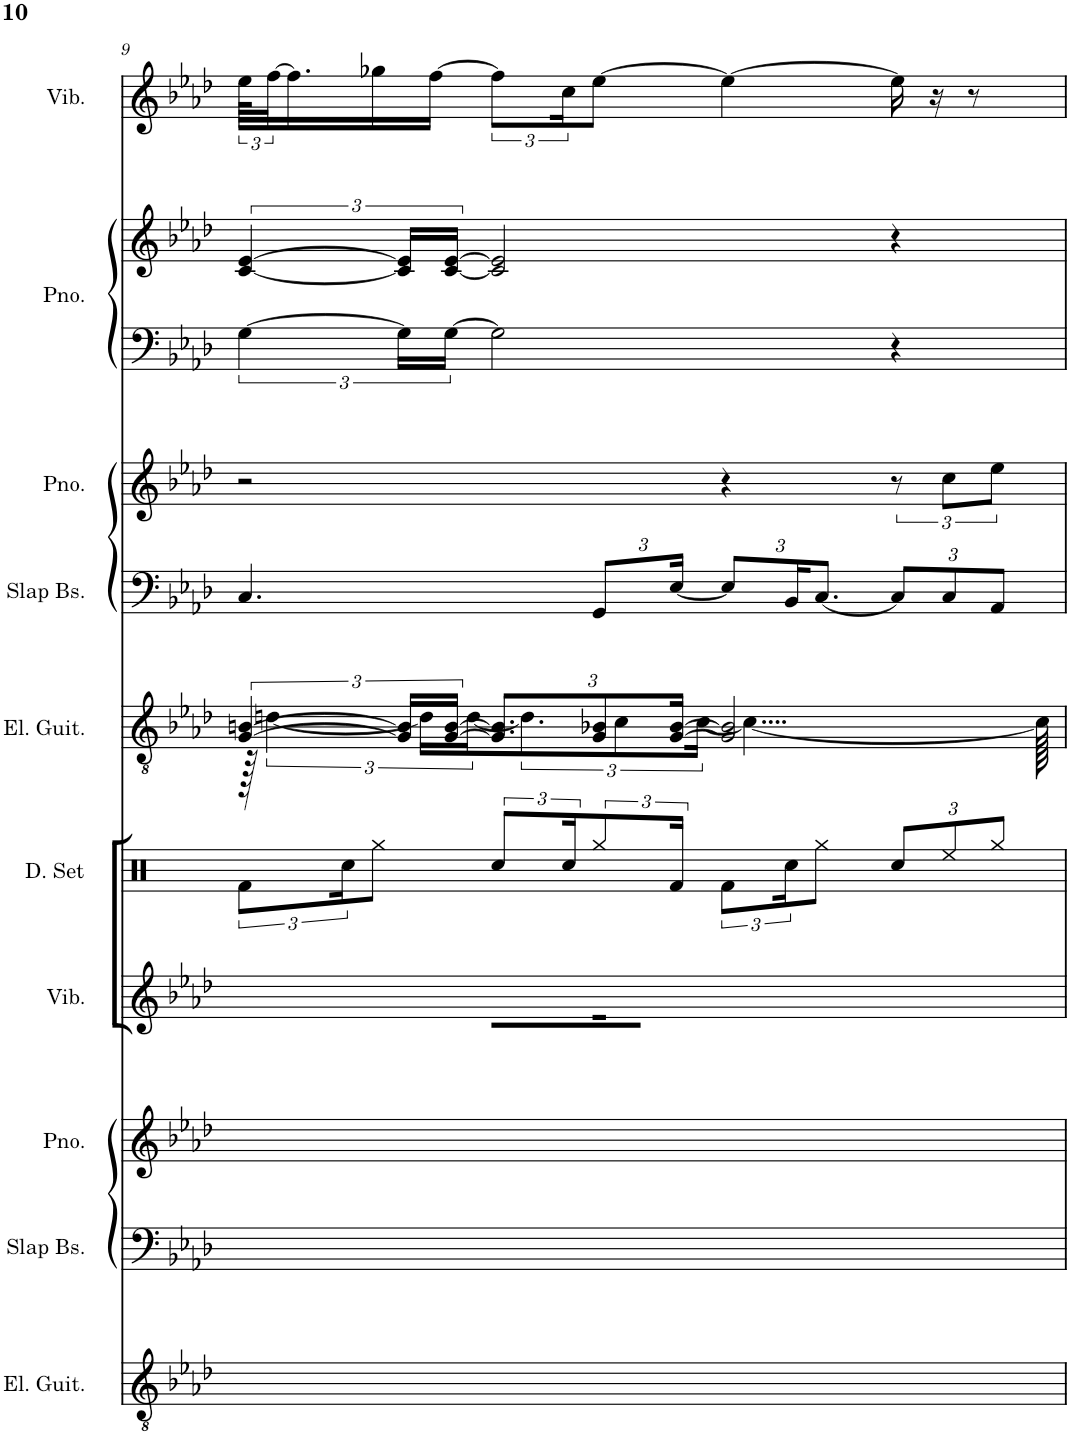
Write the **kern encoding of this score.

**kern	**kern	**kern	**kern	**kern	**kern	**kern	**kern	**kern	**kern
*part9	*part8	*part7	*part6	*part5	*part4	*part3	*part2	*part2	*part1
*staff10	*staff9	*staff8	*staff7	*staff6	*staff5	*staff4	*staff3	*staff2	*staff1
*I"Electric Guitar	*I"Slap Bass	*I"Grand Piano	*I"Vibraphone	*I"Electric Guitar	*I"Slap Bass	*I"Grand Piano	*I"Grand Piano	*	*I"Vibraphone
*I'El. Guit.	*I'Slap Bs.	*I'Pno.	*I'Vib.	*I'El. Guit.	*I'Slap Bs.	*I'Pno.	*I'Pno.	*	*I'Vib.
!!LO:PB:g=z
*clefGv2	*clefF4	*clefG2	*clefG2	*clefGv2	*clefF4	*clefG2	*clefF4	*clefG2	*clefG2
*	*Trd7c12	*	*	*	*Trd7c12	*	*	*	*
*k[b-e-a-d-]	*k[b-e-a-d-]	*k[b-e-a-d-]	*k[b-e-a-d-]	*k[b-e-a-d-]	*k[b-e-a-d-]	*k[b-e-a-d-]	*k[b-e-a-d-]	*k[b-e-a-d-]	*k[b-e-a-d-]
*M4/4	*M4/4	*M4/4	*M4/4	*M4/4	*M4/4	*M4/4	*M4/4	*M4/4	*M4/4
=9	=9	=9	=9	=9	=9	=9	=9	=9	=9
*^	*^	*^	*	*^	*	*	*	*	*
*	*	*	*	*	*^	*	*	*	*	*	*	*	*
4G 4dn	4ryy	2ryy	[4C	1ryy	2ryy	2ryy	32ryy	[6G/ [6Bn/	128r	4.C/	2r	[4G\	[4c/ [4e-/	96ee-\KLLL
.	.	.	.	.	.	.	.	.	[6dn\	.	.	.	.	.
.	.	.	.	.	.	.	.	.	.	.	.	.	.	[48ff\J
.	.	.	.	.	.	.	96ryy	.	.	.	.	.	.	16.ff\]
.	.	.	.	.	.	.	96ee-LLLL	.	.	.	.	.	.	.
.	.	.	.	.	.	.	[96ffJJJ	.	.	.	.	.	.	.
.	.	.	.	.	.	.	8ff]	.	.	.	.	.	.	.
.	.	.	.	.	.	.	.	.	.	.	.	.	.	16gg-X\
.	.	.	.	.	.	.	.	24G/] 24B/]LL	.	.	.	.	.	.
.	.	.	.	.	.	.	.	.	24d\LL]	.	.	.	.	.
.	.	.	.	.	.	.	16gg-XJk	.	.	.	.	.	.	[16ff\JJ
.	.	.	.	.	.	.	.	[24G/ [24B/JJ	.	.	.	.	.	.
.	.	.	.	.	.	.	.	.	[24d\J	.	.	.	.	.
*	*	*	*	*	*	*	*	*Xbrackettup	*	*	*	*	*	*
6d	4G'	.	6C]	.	.	.	8ffL	12.G/] 12.B/]L	.	.	.	2G\]	2c/] 2e-/]	12ff\L]
*	*	*	*	*	*	*	*	*	*brackettup	*	*	*	*	*
.	.	.	.	.	.	.	.	.	12.d\]	.	.	.	.	.
.	.	.	.	.	.	.	.	.	.	.	.	.	.	24cc\K
*	*	*	*	*	*	*	*	*	*	*Xbrackettup	*	*	*	*
.	.	.	.	.	.	.	24ccK	12G/ 12B-X/	.	12GG/L	.	.	.	[8ee-\J
.	.	.	.	.	.	.	.	.	12c\	.	.	.	.	.
24GLL	.	.	12GG	.	.	.	[12ee-J	.	.	.	.	.	.	.
24cJJ	.	.	.	.	.	.	.	[24G/ [24B-/Jk	.	[24E-/Jk	.	.	.	.
.	.	.	.	.	.	.	.	.	[24c\Jk	.	.	.	.	.
2G 2c	2ryy	4ryy	8E-L	.	4ryy	4ryy	2ee-]	2G/] 2B-/]	.	12E-/L]	4r	.	.	4ee-\_
.	.	.	.	.	.	.	.	.	64%31c\_	.	.	.	.	.
.	.	.	.	.	.	.	.	.	.	24BB-/K	.	.	.	.
.	.	.	24BB-K	.	.	.	.	.	.	[12.C/J	.	.	.	.
.	.	.	[12CJ	.	.	.	.	.	.	.	.	.	.	.
.	.	8ryy	8CL]	.	8ryy	8ryy	.	.	.	12C/L]	12r	4r	4r	16ee-\]
.	.	.	.	.	.	.	.	.	.	.	.	.	.	16r
.	.	.	.	.	.	.	.	.	.	12C/	12cc\L	.	.	.
.	.	16ryy	8C'J	.	8cc'	16ryy	.	.	.	.	.	.	.	8r
.	.	.	.	.	.	.	.	.	.	12AA-/J	12ee-\J	.	.	.
.	.	[16BB-	.	.	.	[16ee-	.	.	.	.	.	.	.	.
.	.	.	.	.	.	.	.	.	128c\]	.	.	.	.	.
*v	*v	*	*	*v	*v	*v	*	*v	*v	*	*	*	*	*
*	*v	*v	*	*	*	*	*	*	*	*
=	=	=	=	=	=	=	=	=	=
*-	*-	*-	*-	*-	*-	*-	*-	*-	*-
